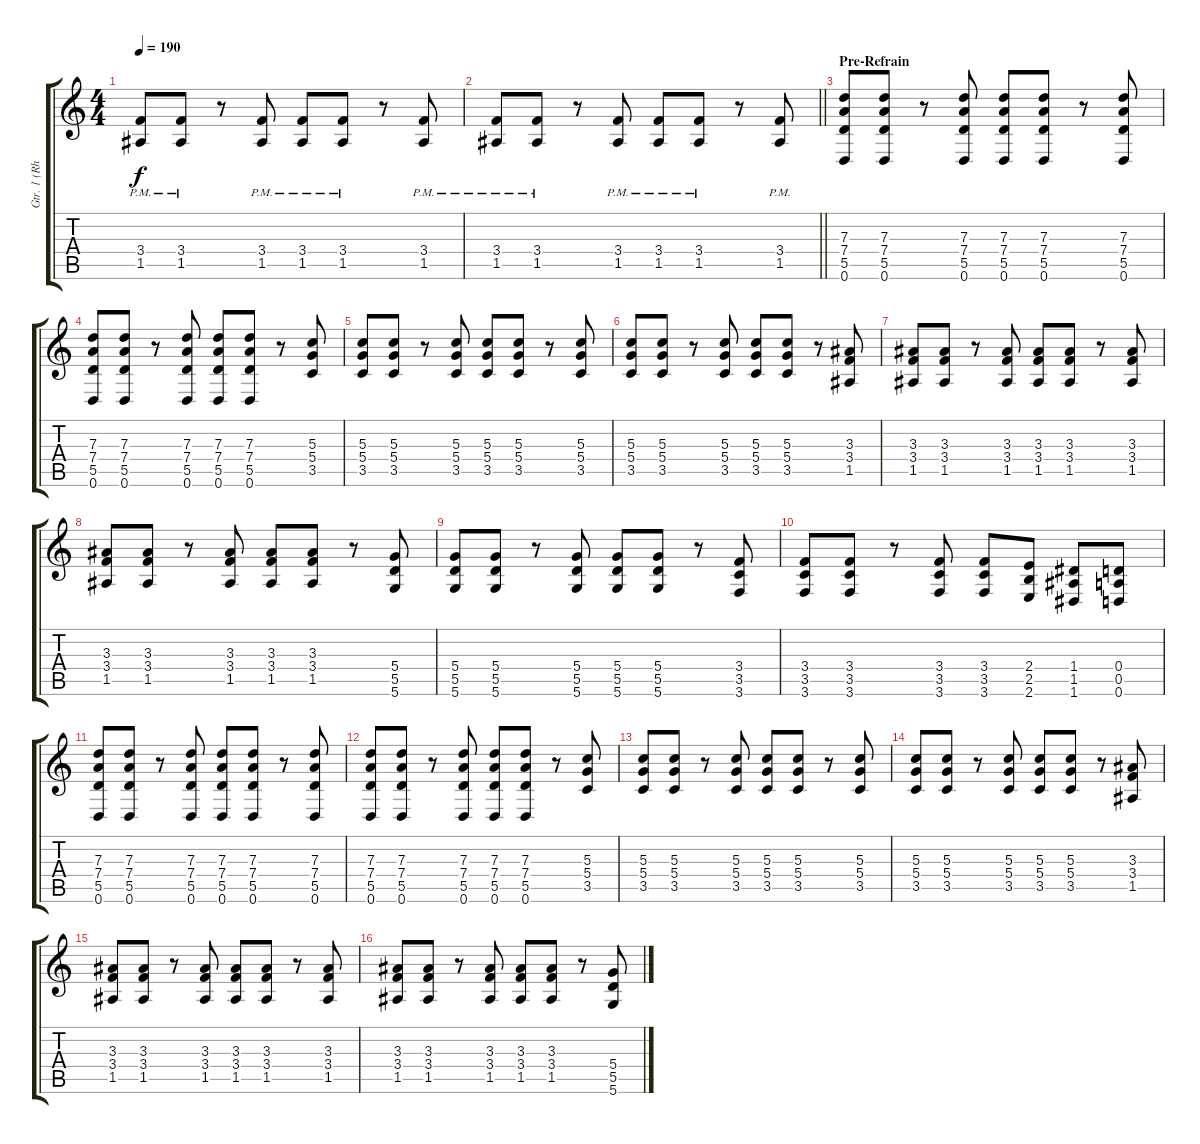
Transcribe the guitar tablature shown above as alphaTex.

\track ("Gtr. 1 (Rhythm)" "Gtr. 1 (Rh") {instrument distortionguitar}
\staff {score tabs}
\tuning (E4 B3 G3 D3 A2 D2) {hide}
\ts (4 4)
\tempo 190
\clef g2
\ks c
(3.4{pm} 1.5{pm}).8{dy f} (3.4{pm} 1.5{pm}).8 r.8 (3.4{pm} 1.5{pm}).8 (3.4{pm} 1.5{pm}).8 (3.4{pm} 1.5{pm}).8 r.8 (3.4{pm} 1.5{pm}).8 |
\barLineRight lightlight
(3.4{pm} 1.5{pm}).8 (3.4{pm} 1.5{pm}).8 r.8 (3.4{pm} 1.5{pm}).8 (3.4{pm} 1.5{pm}).8 (3.4{pm} 1.5{pm}).8 r.8 (3.4{pm} 1.5{pm}).8 |
\section ("" "Pre-Refrain")
(7.3 7.4 5.5 0.6).8 (7.3 7.4 5.5 0.6).8 r.8 (7.3 7.4 5.5 0.6).8 (7.3 7.4 5.5 0.6).8 (7.3 7.4 5.5 0.6).8 r.8 (7.3 7.4 5.5 0.6).8 |
(7.3 7.4 5.5 0.6).8 (7.3 7.4 5.5 0.6).8 r.8 (7.3 7.4 5.5 0.6).8 (7.3 7.4 5.5 0.6).8 (7.3 7.4 5.5 0.6).8 r.8 (5.3 5.4 3.5).8 |
(5.3 5.4 3.5).8 (5.3 5.4 3.5).8 r.8 (5.3 5.4 3.5).8 (5.3 5.4 3.5).8 (5.3 5.4 3.5).8 r.8 (5.3 5.4 3.5).8 |
(5.3 5.4 3.5).8 (5.3 5.4 3.5).8 r.8 (5.3 5.4 3.5).8 (5.3 5.4 3.5).8 (5.3 5.4 3.5).8 r.8 (3.3 3.4 1.5).8 |
(3.3 3.4 1.5).8 (3.3 3.4 1.5).8 r.8 (3.3 3.4 1.5).8 (3.3 3.4 1.5).8 (3.3 3.4 1.5).8 r.8 (3.3 3.4 1.5).8 |
(3.3 3.4 1.5).8 (3.3 3.4 1.5).8 r.8 (3.3 3.4 1.5).8 (3.3 3.4 1.5).8 (3.3 3.4 1.5).8 r.8 (5.4 5.5 5.6).8 |
(5.4 5.5 5.6).8 (5.4 5.5 5.6).8 r.8 (5.4 5.5 5.6).8 (5.4 5.5 5.6).8 (5.4 5.5 5.6).8 r.8 (3.4 3.5 3.6).8 |
(3.4 3.5 3.6).8 (3.4 3.5 3.6).8 r.8 (3.4 3.5 3.6).8 (3.4 3.5 3.6).8 (2.4 2.5 2.6).8 (1.4 1.5 1.6).8 (0.4 0.5 0.6).8 |
(7.3 7.4 5.5 0.6).8 (7.3 7.4 5.5 0.6).8 r.8 (7.3 7.4 5.5 0.6).8 (7.3 7.4 5.5 0.6).8 (7.3 7.4 5.5 0.6).8 r.8 (7.3 7.4 5.5 0.6).8 |
(7.3 7.4 5.5 0.6).8 (7.3 7.4 5.5 0.6).8 r.8 (7.3 7.4 5.5 0.6).8 (7.3 7.4 5.5 0.6).8 (7.3 7.4 5.5 0.6).8 r.8 (5.3 5.4 3.5).8 |
(5.3 5.4 3.5).8 (5.3 5.4 3.5).8 r.8 (5.3 5.4 3.5).8 (5.3 5.4 3.5).8 (5.3 5.4 3.5).8 r.8 (5.3 5.4 3.5).8 |
(5.3 5.4 3.5).8 (5.3 5.4 3.5).8 r.8 (5.3 5.4 3.5).8 (5.3 5.4 3.5).8 (5.3 5.4 3.5).8 r.8 (3.3 3.4 1.5).8 |
(3.3 3.4 1.5).8 (3.3 3.4 1.5).8 r.8 (3.3 3.4 1.5).8 (3.3 3.4 1.5).8 (3.3 3.4 1.5).8 r.8 (3.3 3.4 1.5).8 |
(3.3 3.4 1.5).8 (3.3 3.4 1.5).8 r.8 (3.3 3.4 1.5).8 (3.3 3.4 1.5).8 (3.3 3.4 1.5).8 r.8 (5.4 5.5 5.6).8
